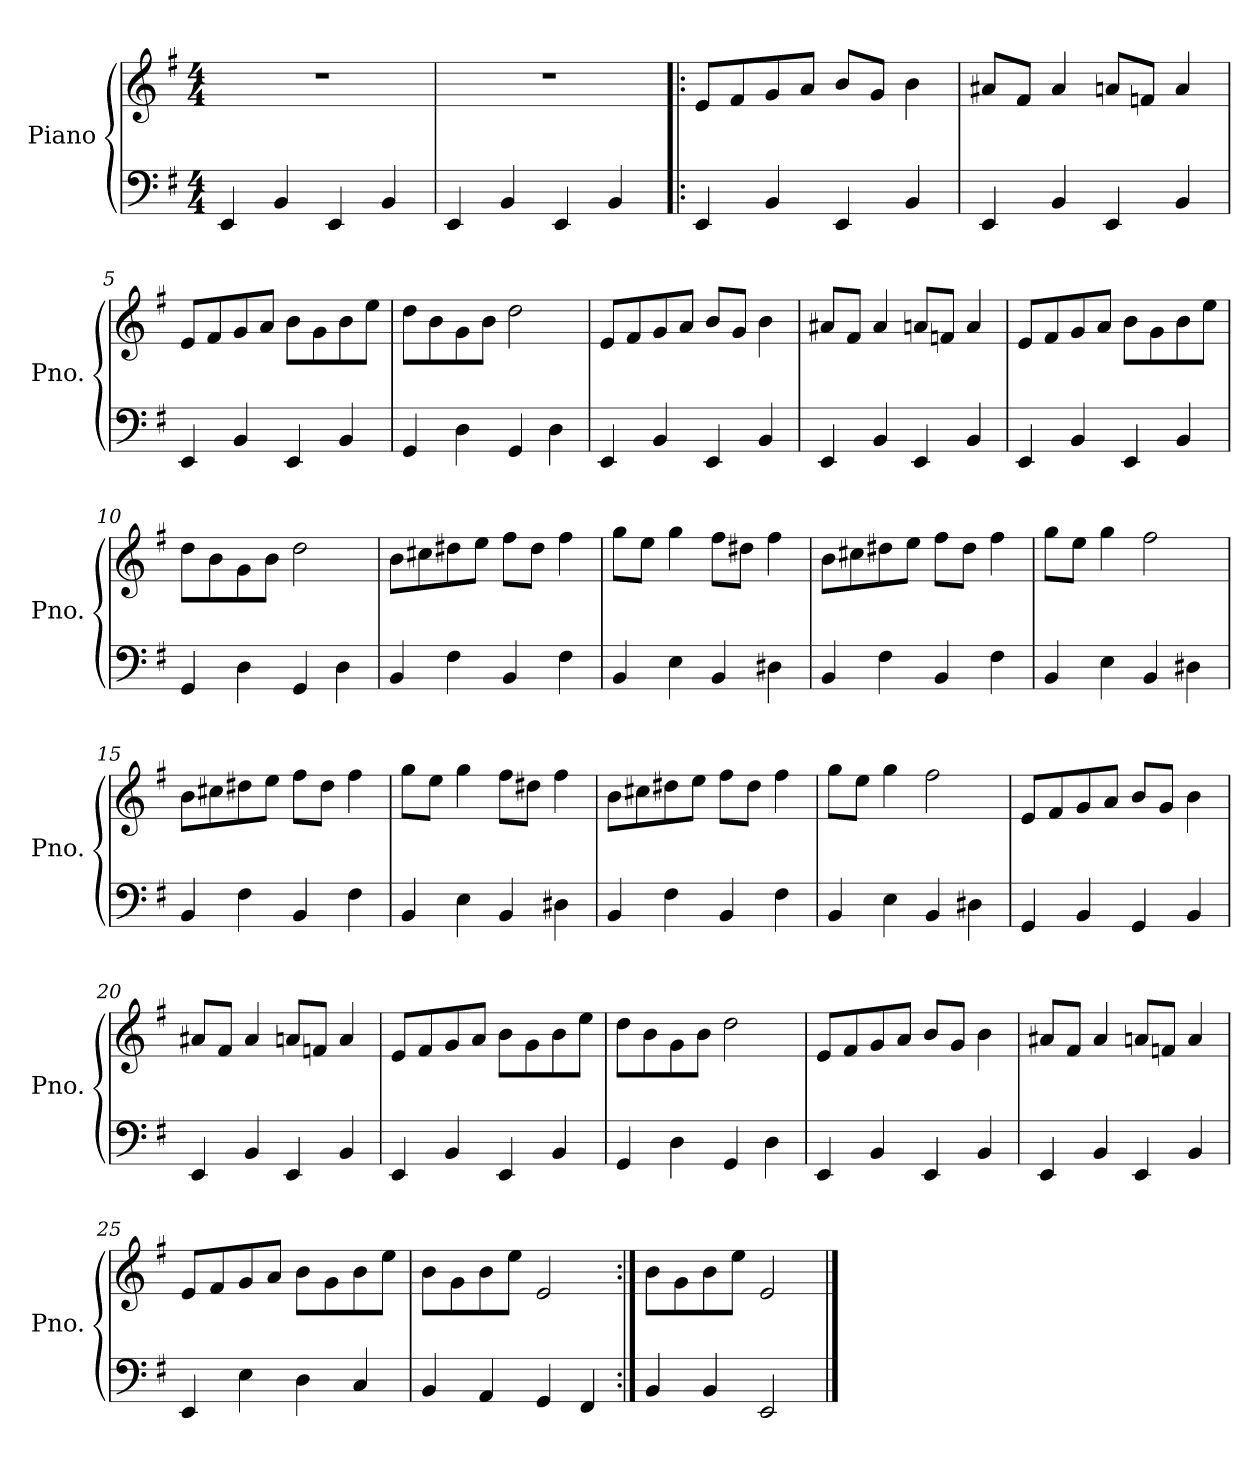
**kern	**kern
*part1	*part1
*staff2	*staff1
*I"Piano	*
*I'Pno.	*
*clefF4	*clefG2
*k[f#]	*k[f#]
*M4/4	*M4/4
*MM150	*MM150
=1	=1
4EE/	1r
4BB/	.
4EE/	.
4BB/	.
=2	=2
4EE/	1r
4BB/	.
4EE/	.
4BB/	.
=3!|:	=3!|:
4EE/	8e/L
.	8f#/
4BB/	8g/
.	8a/J
4EE/	8b/L
.	8g/J
4BB/	4b\
=4	=4
4EE/	8a#X/L
.	8f#/J
4BB/	4a#/
4EE/	8an/L
.	8fn/J
4BB/	4a/
=5	=5
4EE/	8e/L
.	8f#/
4BB/	8g/
.	8a/J
4EE/	8b\L
.	8g\
4BB/	8b\
.	8ee\J
=6	=6
4GG/	8dd\L
.	8b\
4D\	8g\
.	8b\J
4GG/	2dd\
4D\	.
!!LO:LB:g=z
=7	=7
4EE/	8e/L
.	8f#/
4BB/	8g/
.	8a/J
4EE/	8b/L
.	8g/J
4BB/	4b\
=8	=8
4EE/	8a#X/L
.	8f#/J
4BB/	4a#/
4EE/	8an/L
.	8fn/J
4BB/	4a/
=9	=9
4EE/	8e/L
.	8f#/
4BB/	8g/
.	8a/J
4EE/	8b\L
.	8g\
4BB/	8b\
.	8ee\J
=10	=10
4GG/	8dd\L
.	8b\
4D\	8g\
.	8b\J
4GG/	2dd\
4D\	.
=11	=11
4BB/	8b\L
.	8cc#X\
4F#\	8dd#X\
.	8ee\J
4BB/	8ff#\L
.	8dd#\J
4F#\	4ff#\
!!LO:LB:g=z
=12	=12
4BB/	8gg\L
.	8ee\J
4E\	4gg\
4BB/	8ff#\L
.	8dd#X\J
4D#X\	4ff#\
=13	=13
4BB/	8b\L
.	8cc#X\
4F#\	8dd#X\
.	8ee\J
4BB/	8ff#\L
.	8dd#\J
4F#\	4ff#\
=14	=14
4BB/	8gg\L
.	8ee\J
4E\	4gg\
4BB/	2ff#\
4D#X\	.
=15	=15
4BB/	8b\L
.	8cc#X\
4F#\	8dd#X\
.	8ee\J
4BB/	8ff#\L
.	8dd#\J
4F#\	4ff#\
=16	=16
4BB/	8gg\L
.	8ee\J
4E\	4gg\
4BB/	8ff#\L
.	8dd#X\J
4D#X\	4ff#\
!!LO:LB:g=z
=17	=17
4BB/	8b\L
.	8cc#X\
4F#\	8dd#X\
.	8ee\J
4BB/	8ff#\L
.	8dd#\J
4F#\	4ff#\
=18	=18
4BB/	8gg\L
.	8ee\J
4E\	4gg\
4BB/	2ff#\
4D#X\	.
=19	=19
4GG/	8e/L
.	8f#/
4BB/	8g/
.	8a/J
4GG/	8b/L
.	8g/J
4BB/	4b\
=20	=20
4EE/	8a#X/L
.	8f#/J
4BB/	4a#/
4EE/	8an/L
.	8fn/J
4BB/	4a/
=21	=21
4EE/	8e/L
.	8f#/
4BB/	8g/
.	8a/J
4EE/	8b\L
.	8g\
4BB/	8b\
.	8ee\J
!!LO:LB:g=z
=22	=22
4GG/	8dd\L
.	8b\
4D\	8g\
.	8b\J
4GG/	2dd\
4D\	.
=23	=23
4EE/	8e/L
.	8f#/
4BB/	8g/
.	8a/J
4EE/	8b/L
.	8g/J
4BB/	4b\
=24	=24
4EE/	8a#X/L
.	8f#/J
4BB/	4a#/
4EE/	8an/L
.	8fn/J
4BB/	4a/
=25	=25
4EE/	8e/L
.	8f#/
4E\	8g/
.	8a/J
4D\	8b\L
.	8g\
4C/	8b\
.	8ee\J
=26	=26
4BB/	8b\L
.	8g\
4AA/	8b\
.	8ee\J
4GG/	2e/
4FF#/	.
=27:|!	=27:|!
4BB/	8b\L
.	8g\
4BB/	8b\
.	8ee\J
2EE/	2e/
==	==
*-	*-
